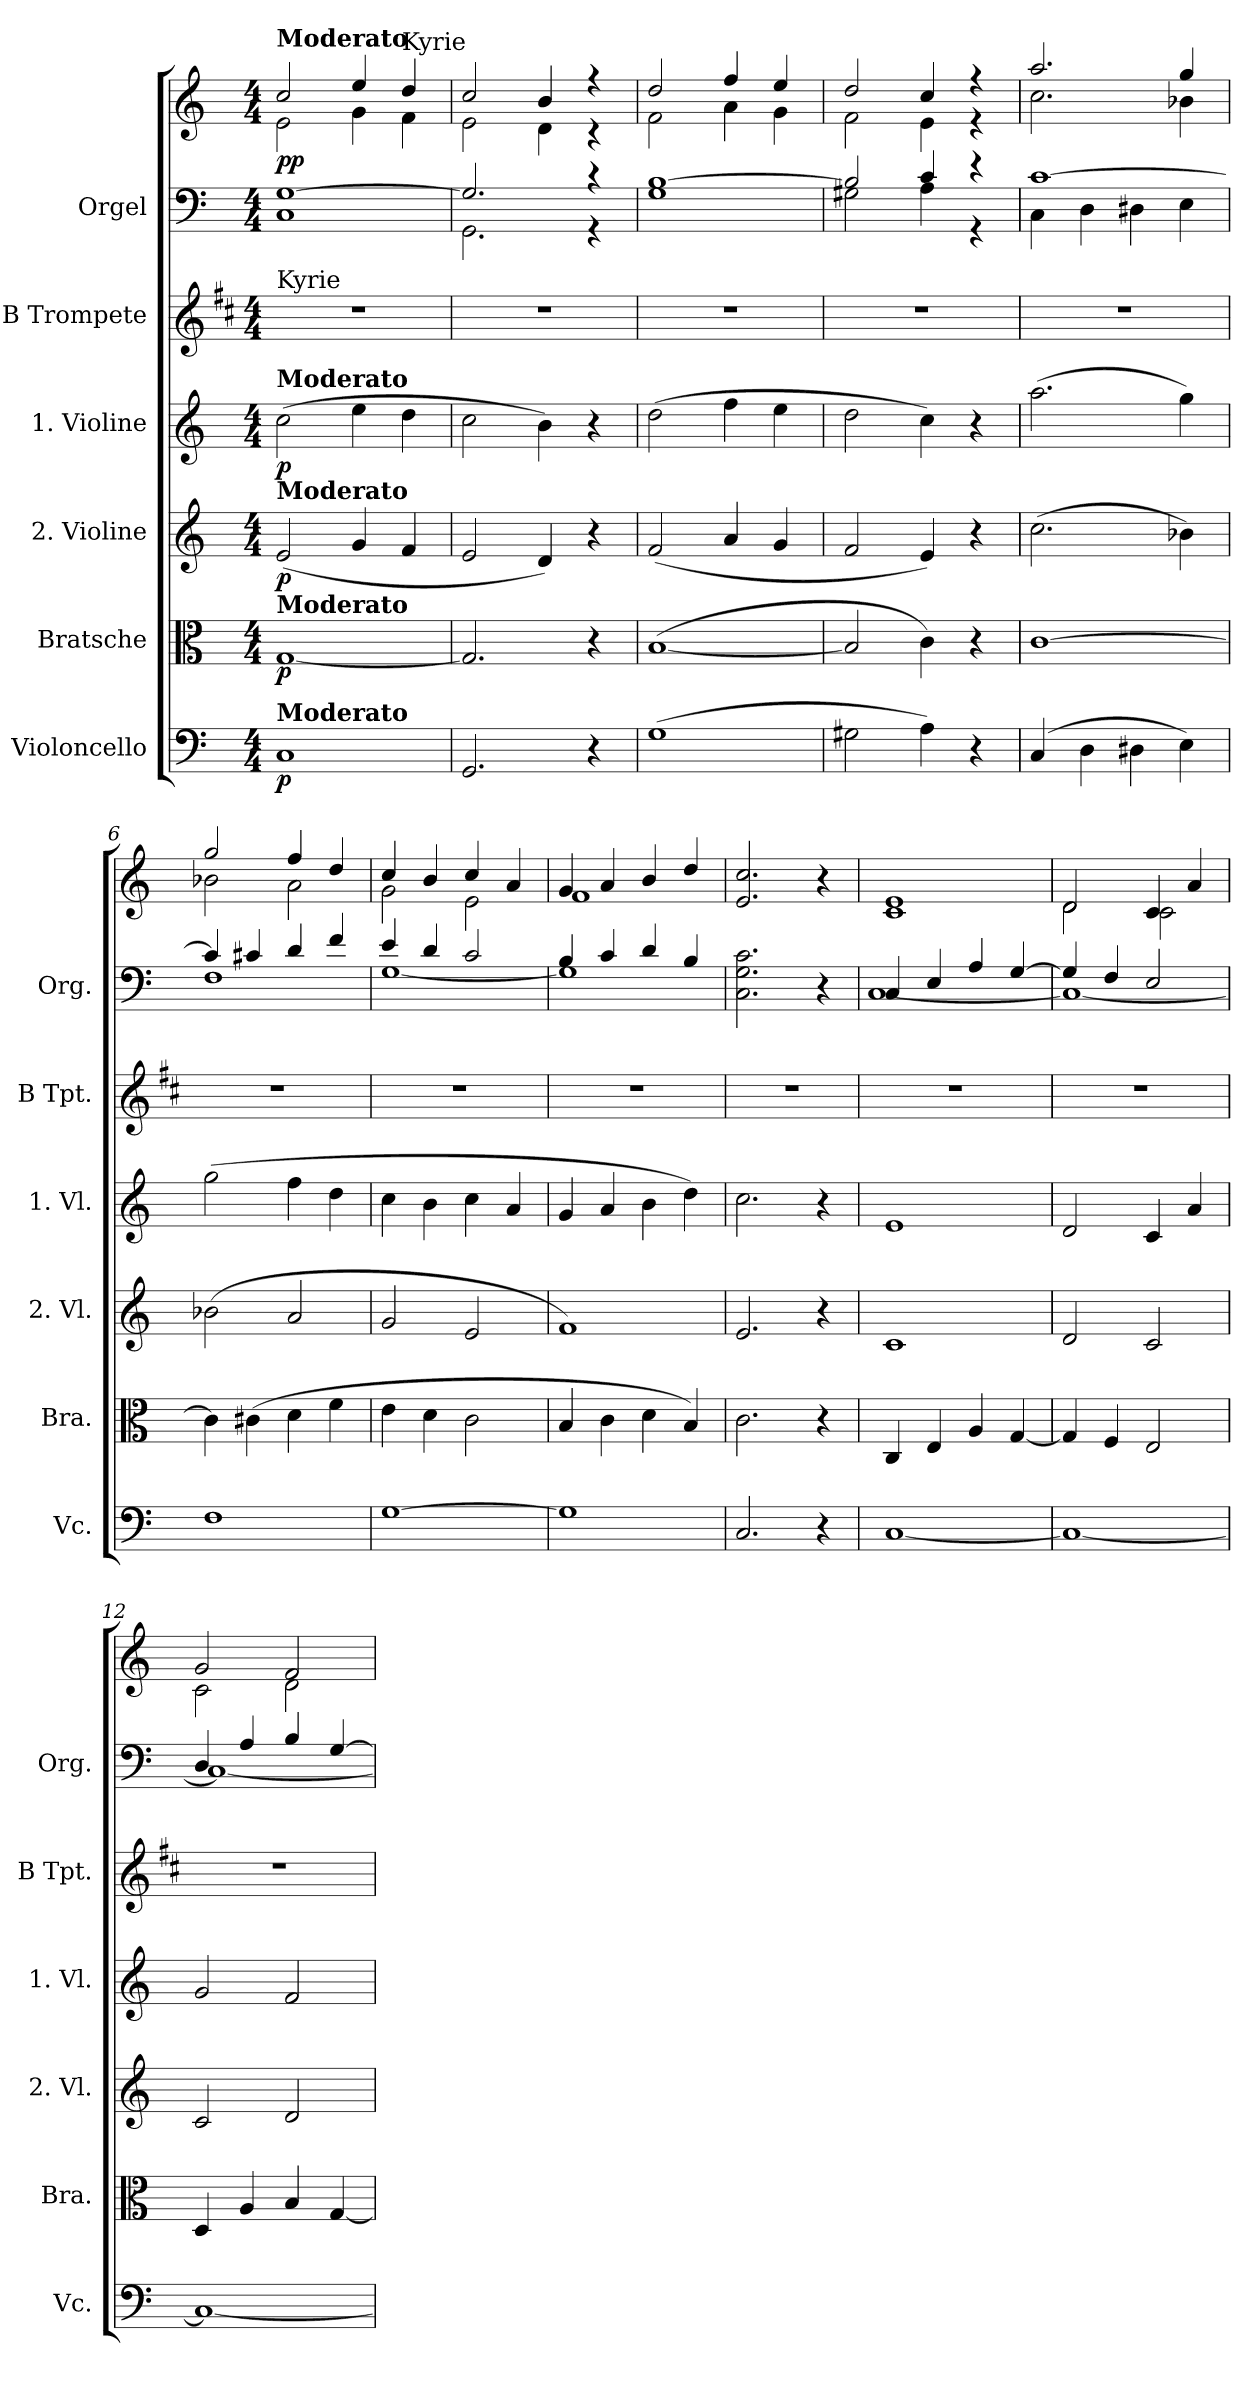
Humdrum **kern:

**kern	**dynam	**kern	**dynam	**kern	**dynam	**kern	**dynam	**kern	**kern	**kern	**dynam
*part6	*part6	*part5	*part5	*part4	*part4	*part3	*part3	*part2	*part1	*part1	*part1
*staff7	*staff7	*staff6	*staff6	*staff5	*staff5	*staff4	*staff4	*staff3	*staff2	*staff1	*staff1/2
*I"Violoncello	*	*I"Bratsche	*	*I"2. Violine	*	*I"1. Violine	*	*I"B Trompete	*I"Orgel	*	*
*I'Vc.	*	*I'Bra.	*	*I'2. Vl.	*	*I'1. Vl.	*	*I'B Tpt.	*I'Org.	*	*
*clefF4	*	*clefC3	*	*clefG2	*	*clefG2	*	*clefG2	*clefF4	*clefG2	*
*	*	*	*	*	*	*	*	*ITrd1c2	*	*	*
*k[]	*	*k[]	*	*k[]	*	*k[]	*	*k[]	*k[]	*k[]	*
*M4/4	*	*M4/4	*	*M4/4	*	*M4/4	*	*M4/4	*M4/4	*M4/4	*
=1	=1	=1	=1	=1	=1	=1	=1	=1	=1	=1	=1
*	*	*	*	*	*	*	*	*	*^	*^	*
!	!	!	!	!	!	!	!	!	!	!	!LO:TX:a:B:t=Moderato	!	!
!	!	!	!	!	!	!	!	!LO:TX:a:t=Kyrie	!	!	!	!	!
!	!	!	!	!	!	!LO:TX:a:B:t=Moderato	!	!	!	!	!	!	!
!	!	!	!	!LO:TX:a:B:t=Moderato	!	!	!	!	!	!	!	!	!
!	!	!LO:TX:a:B:t=Moderato	!	!	!	!	!	!	!	!	!	!	!
!LO:TX:a:B:t=Moderato	!	!	!	!	!	!	!	!	!	!	!	!	!
!	!LO:DY:b	!	!LO:DY:b	!	!LO:DY:b	!	!LO:DY:b	!	!	!	!	!	!LO:DY:b
!	!	!	!	!	!	!	!	!	!	!	!	!	!LO:DY:n=1:b
1C	p	[1G	p	(2e/	p	(2cc\	p	1r	[1G	1C	2cc/	2e\	p p
.	.	.	.	4g/	.	4ee\	.	.	.	.	4ee/	4g\	.
!	!	!	!	!	!	!	!	!	!	!	!LO:TX:a:t=Kyrie	!	!
.	.	.	.	4f/	.	4dd\	.	.	.	.	4dd/	4f\	.
=2	=2	=2	=2	=2	=2	=2	=2	=2	=2	=2	=2	=2	=2
2.GG/	.	2.G/]	.	2e/	.	2cc\	.	1r	2.G/]	2.GG\	2cc/	2e\	.
.	.	.	.	4d/)	.	4b\)	.	.	.	.	4b/	4d\	.
4r	.	4r	.	4r	.	4r	.	.	4r	4r	4r	4r	.
=3	=3	=3	=3	=3	=3	=3	=3	=3	=3	=3	=3	=3	=3
(1G	.	([1B	.	(2f/	.	(2dd\	.	1r	[1B	1G	2dd/	2f\	.
.	.	.	.	4a/	.	4ff\	.	.	.	.	4ff/	4a\	.
.	.	.	.	4g/	.	4ee\	.	.	.	.	4ee/	4g\	.
=4	=4	=4	=4	=4	=4	=4	=4	=4	=4	=4	=4	=4	=4
2G#X\	.	2B/]	.	2f/	.	2dd\	.	1r	2B/]	2G#X\	2dd/	2f\	.
4A\)	.	4c\)	.	4e/)	.	4cc\)	.	.	4c/	4A\	4cc/	4e\	.
4r	.	4r	.	4r	.	4r	.	.	4r	4r	4r	4r	.
=5	=5	=5	=5	=5	=5	=5	=5	=5	=5	=5	=5	=5	=5
(4C/	.	[1c	.	(2.cc\	.	(2.aa\	.	1r	[1c	4C\	2.aa/	2.cc\	.
4D\	.	.	.	.	.	.	.	.	.	4D\	.	.	.
4D#X\	.	.	.	.	.	.	.	.	.	4D#X\	.	.	.
4E\)	.	.	.	4b-X\)	.	4gg\)	.	.	.	4E\	4gg/	4b-X\	.
=6	=6	=6	=6	=6	=6	=6	=6	=6	=6	=6	=6	=6	=6
1F	.	4c\]	.	(2b-X\	.	(2gg\	.	1r	4c/]	1F	2gg/	2b-X\	.
.	.	(4c#X\	.	.	.	.	.	.	4c#X/	.	.	.	.
.	.	4d\	.	2a/	.	4ff\	.	.	4d/	.	4ff/	2a\	.
.	.	4f\	.	.	.	4dd\	.	.	4f/	.	4dd/	.	.
!!LO:LB:g=z	!!
=7	=7	=7	=7	=7	=7	=7	=7	=7	=7	=7	=7	=7	=7
[1G	.	4e\	.	2g/	.	4cc\	.	1r	4e/	[1G	4cc/	2g\	.
.	.	4d\	.	.	.	4b\	.	.	4d/	.	4b/	.	.
.	.	2c\	.	2e/	.	4cc\	.	.	2c/	.	4cc/	2e\	.
.	.	.	.	.	.	4a/	.	.	.	.	4a/	.	.
=8	=8	=8	=8	=8	=8	=8	=8	=8	=8	=8	=8	=8	=8
1G]	.	4B/	.	1f)	.	4g/	.	1r	4B/	1G]	4g/	1f	.
.	.	4c\	.	.	.	4a/	.	.	4c/	.	4a/	.	.
.	.	4d\	.	.	.	4b\	.	.	4d/	.	4b/	.	.
.	.	4B/)	.	.	.	4dd\)	.	.	4B/	.	4dd/	.	.
*	*	*	*	*	*	*	*	*	*v	*v	*	*	*
*	*	*	*	*	*	*	*	*	*	*v	*v	*
=9	=9	=9	=9	=9	=9	=9	=9	=9	=9	=9	=9
2.C/	.	2.c\	.	2.e/	.	2.cc\	.	1r	2.C\ 2.G\ 2.c\	2.e/ 2.cc/	.
4r	.	4r	.	4r	.	4r	.	.	4r	4r	.
=10	=10	=10	=10	=10	=10	=10	=10	=10	=10	=10	=10
*	*	*	*	*	*	*	*	*	*^	*^	*
[1C	.	4C/	.	1c	.	1e	.	1r	4C/	[1C	1e	1c	.
.	.	4E/	.	.	.	.	.	.	4E/	.	.	.	.
.	.	4A/	.	.	.	.	.	.	4A/	.	.	.	.
.	.	[4G/	.	.	.	.	.	.	[4G/	.	.	.	.
=11	=11	=11	=11	=11	=11	=11	=11	=11	=11	=11	=11	=11	=11
1C_	.	4G/]	.	2d/	.	2d/	.	1r	4G/]	1C_	2d/	2d\	.
.	.	4F/	.	.	.	.	.	.	4F/	.	.	.	.
.	.	2E/	.	2c/	.	4c/	.	.	2E/	.	4c/	2c\	.
.	.	.	.	.	.	4a/	.	.	.	.	4a/	.	.
=12	=12	=12	=12	=12	=12	=12	=12	=12	=12	=12	=12	=12	=12
1C_	.	4D/	.	2c/	.	2g/	.	1r	4D/	1C_	2g/	2c\	.
.	.	4A/	.	.	.	.	.	.	4A/	.	.	.	.
.	.	4B/	.	2d/	.	2f/	.	.	4B/	.	2f/	2d\	.
.	.	[4G/	.	.	.	.	.	.	[4G/	.	.	.	.
*	*	*	*	*	*	*	*	*	*v	*v	*	*	*
*	*	*	*	*	*	*	*	*	*	*v	*v	*
=	=	=	=	=	=	=	=	=	=	=	=
*-	*-	*-	*-	*-	*-	*-	*-	*-	*-	*-	*-
